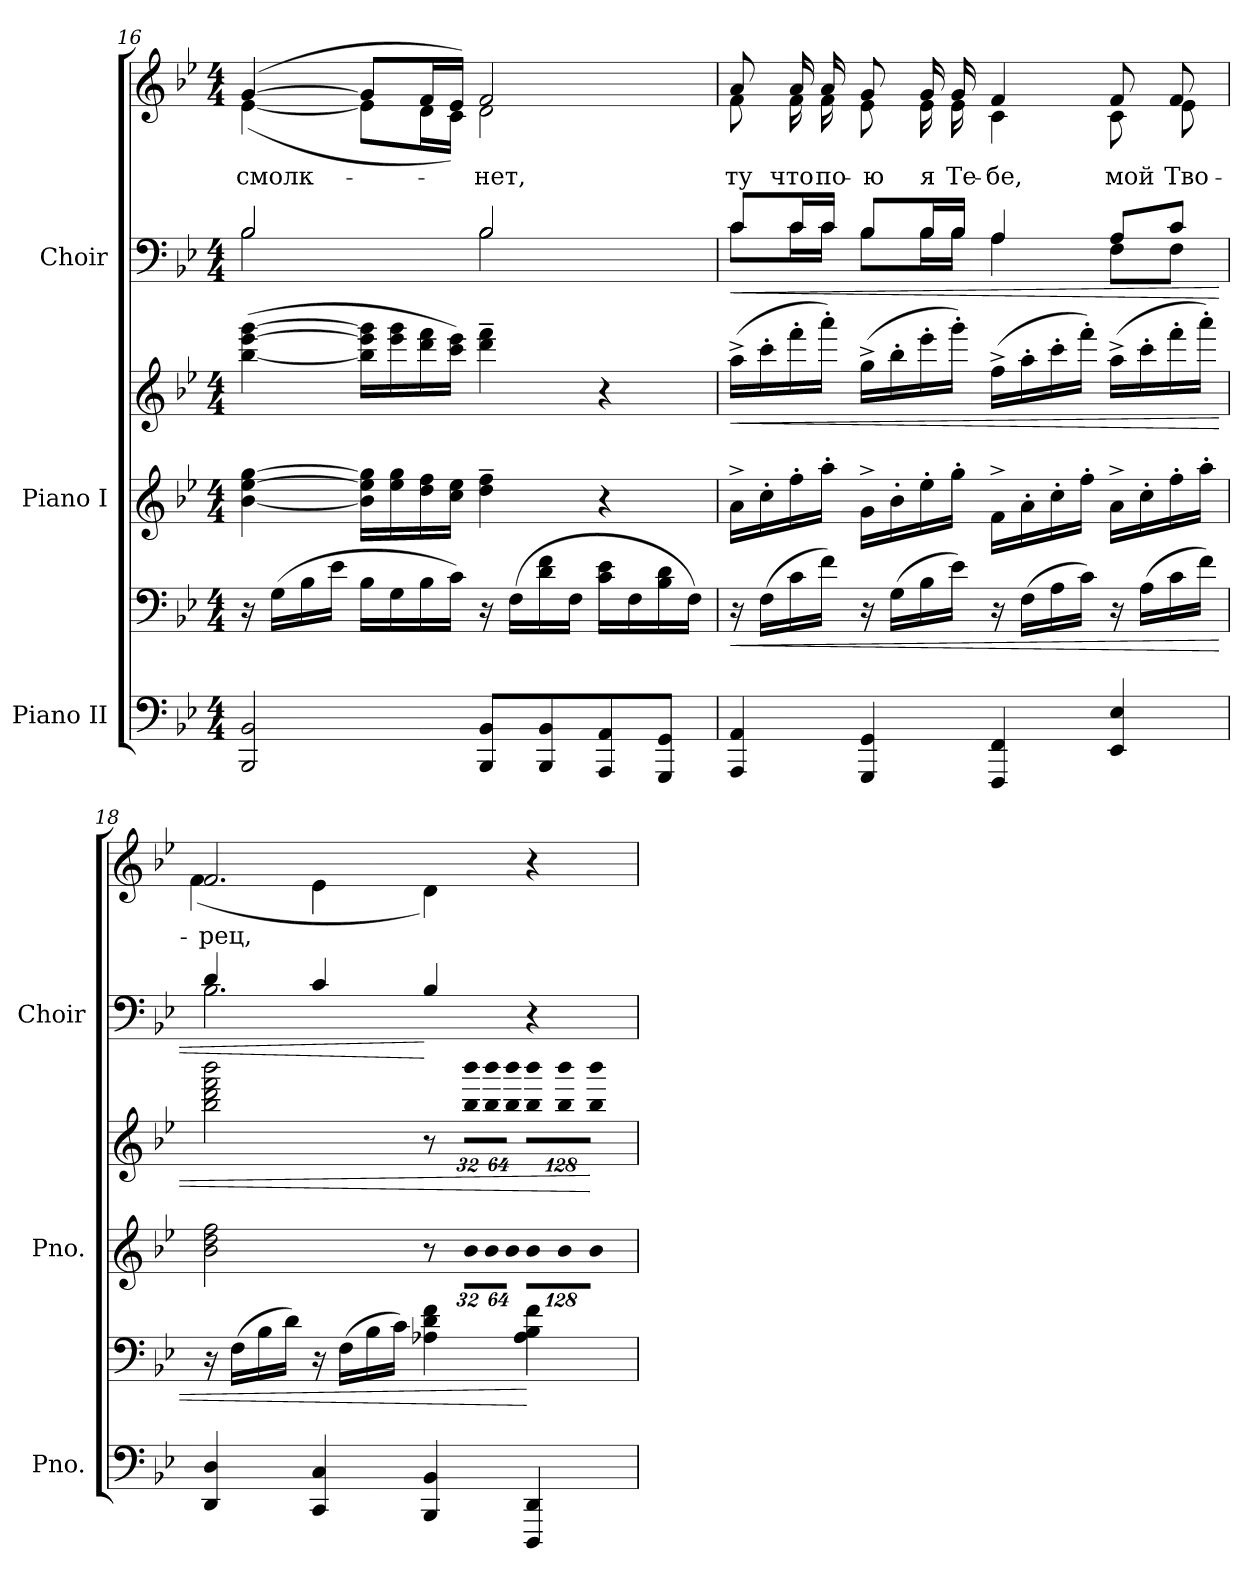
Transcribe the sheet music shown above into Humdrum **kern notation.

**kern	**kern	**dynam	**kern	**kern	**dynam	**kern	**kern	**text	**dynam
*part3	*part3	*part3	*part2	*part2	*part2	*part1	*part1	*part1	*part1
*staff6	*staff5	*staff5/6	*staff4	*staff3	*staff3/4	*staff2	*staff1	*staff1	*staff1/2
*I"Piano II	*	*	*I"Piano I	*	*	*I"Choir	*	*	*
*I'Pno.	*	*	*I'Pno.	*	*	*I'Choir	*	*	*
*clefF4	*clefF4	*	*clefG2	*clefG2	*	*clefF4	*clefG2	*	*
*k[b-e-]	*k[b-e-]	*	*k[b-e-]	*k[b-e-]	*	*k[b-e-]	*k[b-e-]	*	*
*B-:	*B-:	*	*B-:	*B-:	*	*B-:	*B-:	*	*
*M4/4	*M4/4	*	*M4/4	*M4/4	*	*M4/4	*M4/4	*	*
=16	=16	=16	=16	=16	=16	=16	=16	=16	=16
*	*	*	*	*	*	*^	*	*	*
!	!	!	!	!	!	!	!	!	!LO:LY:b:color=#000000	!
*	*	*	*	*	*	*	*	*^	*	*
2BBB-i/ 2BB-i	16r	.	[<4b-i\ [>4ee-i [>4ggi	([<4bb-i\ [>4eee-i [>4gggi	.	2B-i/	2B-i\	([>4gi/	([<4e-i\	смолк-	.
.	(16Gi\LL	.	.	.	.	.	.	.	.	.	.
.	16B-i\	.	.	.	.	.	.	.	.	.	.
.	16e-i\JJ	.	.	.	.	.	.	.	.	.	.
.	16B-i\LL	.	16b-i\] 16ee-i] 16ggi]LL	16bb-i\] 16eee-i] 16gggi]LL	.	.	.	8gi/L]	8e-i\L]	.	.
.	16Gi\	.	16ee-i\ 16ggi	16eee-i\ 16gggi	.	.	.	.	.	.	.
.	16B-i\	.	16ddi\ 16ffi	16dddi\ 16fffi	.	.	.	16fi/L	16di\L	.	.
.	16ci\JJ)	.	16cci\ 16ee-iJJ	16ccci\ 16eee-iJJ)	.	.	.	16e-i/JJ)	16ci\JJ)	.	.
!	!	!	!	!	!	!	!	!	!	!LO:LY:b:color=#000000	!
8BBB-i/ 8BB-iL	16r	.	4ddi\~ 4ffi~	4dddi\~ 4fffi~	.	2B-i/	2B-i\	2fi/	2di\	-нет,	.
.	(16Fi\LL	.	.	.	.	.	.	.	.	.	.
8BBB-i/ 8BB-i	16di\ 16fi	.	.	.	.	.	.	.	.	.	.
.	16Fi\JJ	.	.	.	.	.	.	.	.	.	.
8AAAi/ 8AAi	16ci\ 16e-iLL	.	4r	4r	.	.	.	.	.	.	.
.	16Fi\	.	.	.	.	.	.	.	.	.	.
8GGGi/ 8GGiJ	16B-i\ 16di	.	.	.	.	.	.	.	.	.	.
.	16Fi\JJ)	.	.	.	.	.	.	.	.	.	.
!!LO:LB:g=z	!!
=17	=17	=17	=17	=17	=17	=17	=17	=17	=17	=17	=17
!	!	!LO:HP:b	!	!	!LO:HP:b	!	!	!	!	!	!LO:HP:b=2
!	!	!	!	!	!	!	!	!	!	!LO:LY:b:color=#000000	!LO:HP:n=1:b
4AAAi/ 4AAi	16r	<	16a^i\LL	(16aa^i\LL	<	8ci/L	8ci\L	8ai/	8fi\	ту	< <
.	(16Fi\LL	.	16cc'i\	16ccc'i\	.	.	.	.	.	.	.
!	!	!	!	!	!	!	!	!	!	!LO:LY:b:color=#000000	!
.	16ci\	.	16ff'i\	16fff'i\	.	16ci/L	16ci\L	16ai/	16fi\	что	.
!	!	!	!	!	!	!	!	!	!	!LO:LY:b:color=#000000	!
.	16fi\JJ)	.	16aa'i\JJ	16aaa'i\JJ)	.	16ci/JJ	16ci\JJ	16ai/	16fi\	по-	.
!	!	!	!	!	!	!	!	!	!	!LO:LY:b:color=#000000	!
4GGGi/ 4GGi	16r	.	16g^i\LL	(16gg^i\LL	.	8B-i/L	8B-i\L	8gi/	8e-i\	-ю	.
.	(16Gi\LL	.	16b-'i\	16bb-'i\	.	.	.	.	.	.	.
!	!	!	!	!	!	!	!	!	!	!LO:LY:b:color=#000000	!
.	16B-i\	.	16ee-'i\	16eee-'i\	.	16B-i/L	16B-i\L	16gi/	16e-i\	я	.
!	!	!	!	!	!	!	!	!	!	!LO:LY:b:color=#000000	!
.	16e-i\JJ)	.	16gg'i\JJ	16ggg'i\JJ)	.	16B-i/JJ	16B-i\JJ	16gi/	16e-i\	Те-	.
!	!	!	!	!	!	!	!	!	!	!LO:LY:b:color=#000000	!
4FFFi/ 4FFi	16r	.	16f^i\LL	(16ff^i\LL	.	4Ai/	4Ai\	4fi/	4ci\	-бе,	.
.	(16Fi\LL	.	16a'i\	16aa'i\	.	.	.	.	.	.	.
.	16Ai\	.	16cc'i\	16ccc'i\	.	.	.	.	.	.	.
.	16ci\JJ)	.	16ff'i\JJ	16fff'i\JJ)	.	.	.	.	.	.	.
!	!	!	!	!	!	!	!	!	!	!LO:LY:b:color=#000000	!
4EE-i/ 4E-i	16r	.	16a^i\LL	(16aa^i\LL	.	8Ai/L	8Fi\L	8fi/	8ci\	мой	.
.	(16Ai\LL	.	16cc'i\	16ccc'i\	.	.	.	.	.	.	.
!	!	!	!	!	!	!	!	!	!	!LO:LY:b:color=#000000	!
.	16ci\	.	16ff'i\	16fff'i\	.	8ci/J	8Fi\J	8fi/	8e-i\	Тво-	.
.	16fi\JJ)	.	16aa'i\JJ	16aaa'i\JJ)	.	.	.	.	.	.	.
=18	=18	=18	=18	=18	=18	=18	=18	=18	=18	=18	=18
!	!	!	!	!	!	!	!	!	!	!LO:LY:b:color=#000000	!
4DDi/ 4Di	16r	.	2b-i\ 2ddi 2ffi	2bb-i\ 2dddi 2fffi 2bbb-i	.	4di/	2.B-i\	2.fi/	(4fi\	-рец,	.
.	(16Fi\LL	.	.	.	.	.	.	.	.	.	.
.	16B-i\	.	.	.	.	.	.	.	.	.	.
.	16di\JJ)	.	.	.	.	.	.	.	.	.	.
4CCi/ 4Ci	16r	.	.	.	.	4ci/	.	.	4e-i\	.	.
.	(16Fi\LL	.	.	.	.	.	.	.	.	.	.
.	16B-i\	.	.	.	.	.	.	.	.	.	.
.	16ci\JJ)	.	.	.	.	.	.	.	.	.	.
4BBB-i/ 4BB-i	4A-Xi\ 4di 4fi	.	8r	8r	.	4B-i/	.	.	4di\)	.	[
*	*	*	*Xbrackettup	*	*	*	*	*	*	*	*
!	!	!	!LO:N:vis=16	!	!	!	!	!	!	!	!
*	*	*	*	*Xbrackettup	*	*	*	*	*	*	*
!	!	!	!	!LO:N:vis=16	!	!	!	!	!	!	!
.	.	.	512%21b-i\LL	512%21bb-i\ 512%21bbb-iLL	.	.	.	.	.	.	.
!	!	!	!LO:N:vis=16	!LO:N:vis=16	!	!	!	!	!	!	!
.	.	.	1024%43b-i\	1024%43bb-i\ 1024%43bbb-i	.	.	.	.	.	.	.
!	!	!	!LO:N:vis=16	!LO:N:vis=16	!	!	!	!	!	!	!
.	.	.	1024%43b-i\JJ	1024%43bb-i\ 1024%43bbb-iJJ	.	.	.	.	.	.	.
!	!	!	!LO:N:vis=8	!LO:N:vis=8	!	!	!	!	!	!	!
4DDDi/ 4DDi	4A-i\ 4B-i 4fi	[	1024%85b-i\L	1024%85bb-i\ 1024%85bbb-iL	.	4r	4ryy	4r	4ryy	.	[
!	!	!	!LO:N:vis=8	!LO:N:vis=8	!	!	!	!	!	!	!
.	.	.	1024%85b-i\	1024%85bb-i\ 1024%85bbb-i	.	.	.	.	.	.	.
!	!	!	!LO:N:vis=8	!LO:N:vis=8	!	!	!	!	!	!	!
.	.	.	512%43b-i\J	512%43bb-i\ 512%43bbb-iJ	[	.	.	.	.	.	.
*	*	*	*	*	*	*v	*v	*	*	*	*
*	*	*	*	*	*	*	*v	*v	*	*
=	=	=	=	=	=	=	=	=	=
*-	*-	*-	*-	*-	*-	*-	*-	*-	*-
